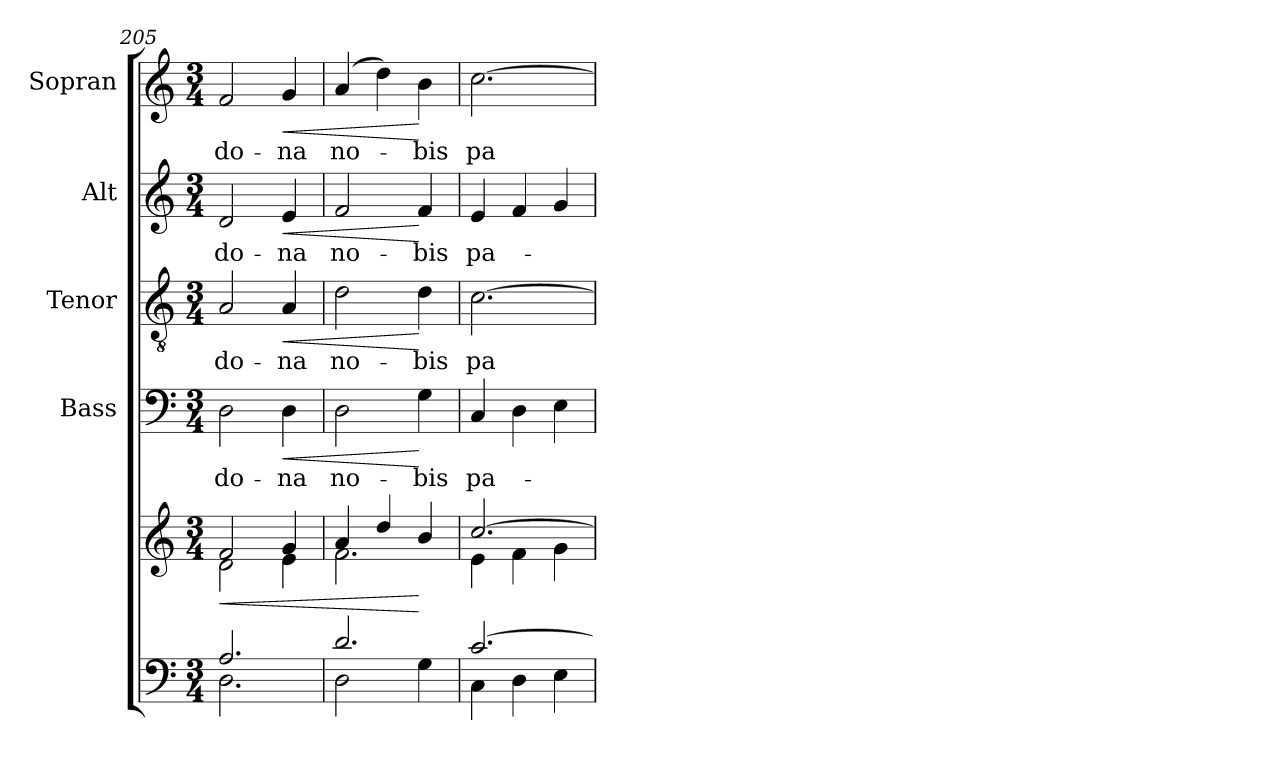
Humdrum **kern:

**kern	**kern	**dynam	**kern	**text	**dynam	**kern	**text	**dynam	**kern	**text	**dynam	**kern	**text	**dynam
*part5	*part5	*part5	*part4	*part4	*part4	*part3	*part3	*part3	*part2	*part2	*part2	*part1	*part1	*part1
*staff6	*staff5	*staff5/6	*staff4	*staff4	*staff4	*staff3	*staff3	*staff3	*staff2	*staff2	*staff2	*staff1	*staff1	*staff1
*	*	*	*I"Bass	*	*	*I"Tenor	*	*	*I"Alt	*	*	*I"Sopran	*	*
*	*	*	*I'B.	*	*	*I'T.	*	*	*I'A.	*	*	*I'S.	*	*
*clefF4	*clefG2	*	*clefF4	*	*	*clefGv2	*	*	*clefG2	*	*	*clefG2	*	*
*k[]	*k[]	*	*k[]	*	*	*k[]	*	*	*k[]	*	*	*k[]	*	*
*C:	*C:	*	*C:	*	*	*C:	*	*	*C:	*	*	*C:	*	*
*M3/4	*M3/4	*	*M3/4	*	*	*M3/4	*	*	*M3/4	*	*	*M3/4	*	*
=205	=205	=205	=205	=205	=205	=205	=205	=205	=205	=205	=205	=205	=205	=205
*^	*	*	*	*	*	*	*	*	*	*	*	*	*	*
!	!	!	!LO:HP:b	!	!LO:LY:b	!	!	!LO:LY:b	!	!	!LO:LY:b	!	!	!LO:LY:b	!
*	*	*^	*	*	*	*	*	*	*	*	*	*	*	*	*
2.A/	2.D\	2f/	2d\	<	2D\	do-	.	2A/	do-	.	2d/	do-	.	2f/	do-	.
!	!	!	!	!	!	!LO:LY:b	!LO:HP:b	!	!LO:LY:b	!LO:HP:b	!	!LO:LY:b	!LO:HP:b	!	!LO:LY:b	!LO:HP:b
.	.	4g/	4e\	.	4D\	-na	<	4A/	-na	<	4e/	-na	<	4g/	-na	<
=206	=206	=206	=206	=206	=206	=206	=206	=206	=206	=206	=206	=206	=206	=206	=206	=206
!	!	!	!	!	!	!LO:LY:b	!	!	!LO:LY:b	!	!	!LO:LY:b	!	!	!LO:LY:b	!
2.d/	2D\	4a/	2.f\	.	2D\	no-	.	2d\	no-	.	2f/	no-	.	(4a/	no-	.
.	.	4dd/	.	.	.	.	.	.	.	.	.	.	.	4dd\)	.	.
!	!	!	!	!	!	!LO:LY:b	!	!	!LO:LY:b	!	!	!LO:LY:b	!	!	!LO:LY:b	!
.	4G\	4b/	.	[	4G\	-bis	[	4d\	-bis	[	4f/	-bis	[	4b\	-bis	[
=207	=207	=207	=207	=207	=207	=207	=207	=207	=207	=207	=207	=207	=207	=207	=207	=207
!	!	!	!	!	!	!LO:LY:b	!	!	!LO:LY:b	!	!	!LO:LY:b	!	!	!LO:LY:b	!
[>2.c/	4C\	[>2.cc/	4e\	.	4C/	pa-	.	[2.c\	pa-	.	4e/	pa-	.	[2.cc\	pa-	.
.	4D\	.	4f\	.	4D\	.	.	.	.	.	4f/	.	.	.	.	.
.	4E\	.	4g\	.	4E\	.	.	.	.	.	4g/	.	.	.	.	.
*v	*v	*	*	*	*	*	*	*	*	*	*	*	*	*	*	*
*	*v	*v	*	*	*	*	*	*	*	*	*	*	*	*	*
=	=	=	=	=	=	=	=	=	=	=	=	=	=	=
*-	*-	*-	*-	*-	*-	*-	*-	*-	*-	*-	*-	*-	*-	*-
